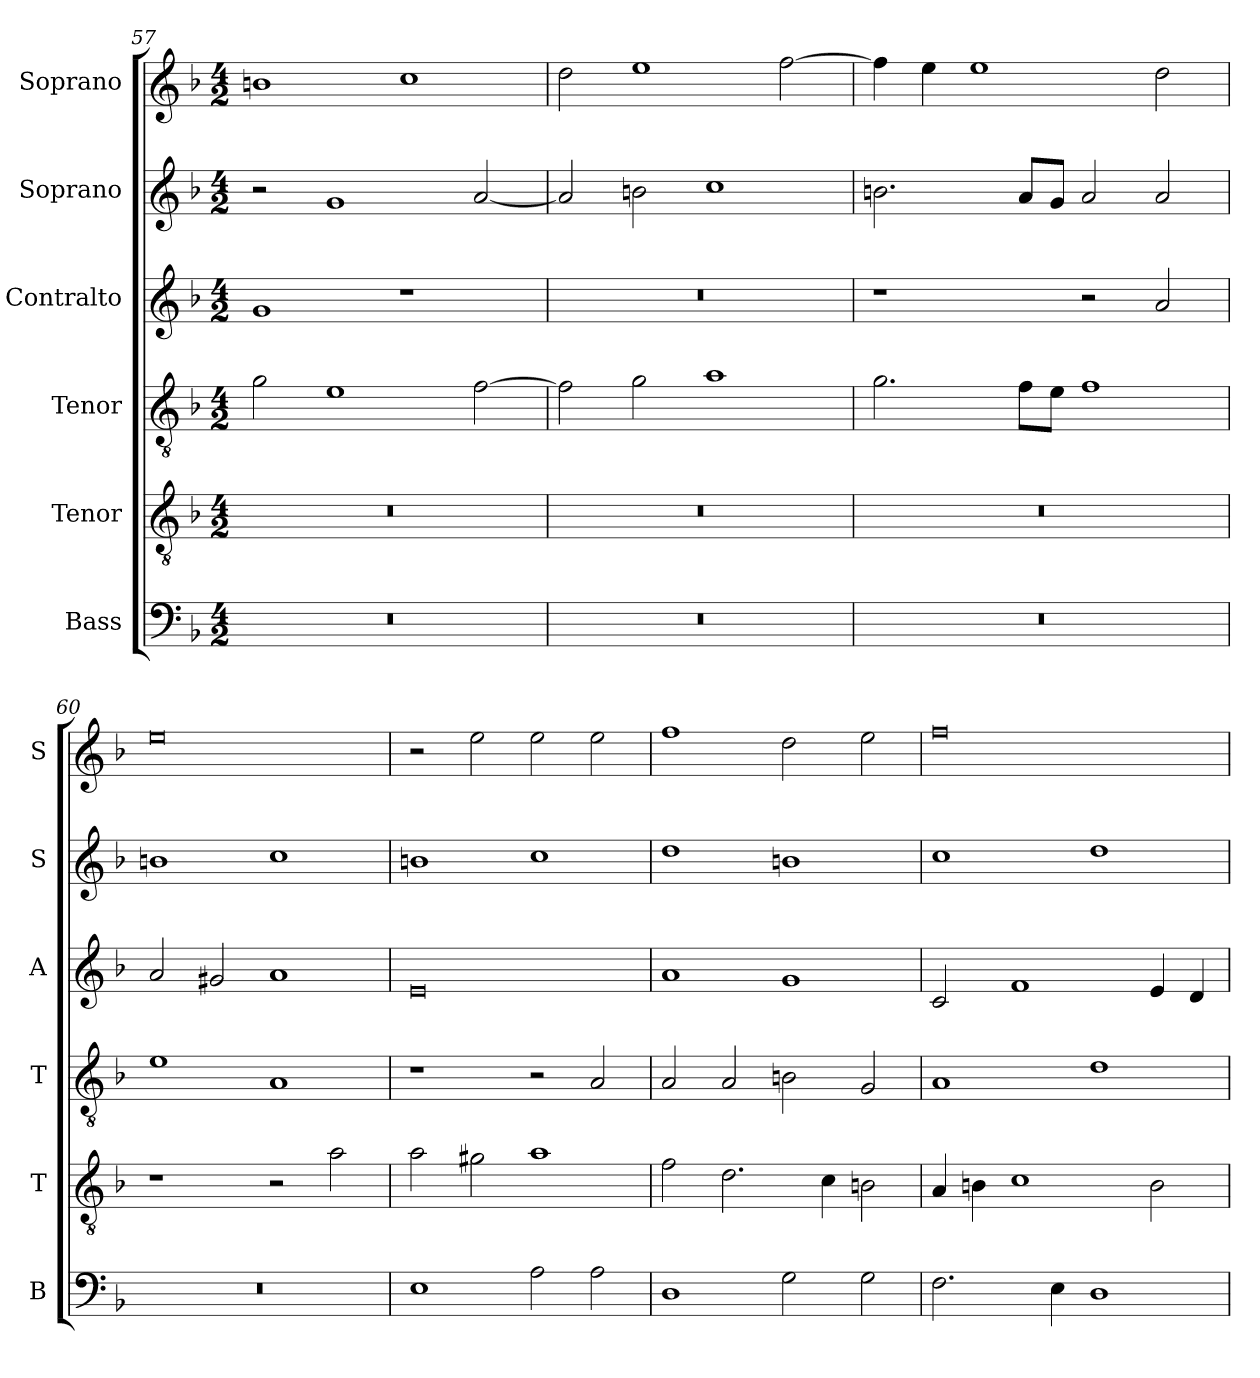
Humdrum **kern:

**kern	**kern	**kern	**kern	**kern	**kern
*part6	*part5	*part4	*part3	*part2	*part1
*staff6	*staff5	*staff4	*staff3	*staff2	*staff1
*I"Bass	*I"Tenor	*I"Tenor	*I"Contralto	*I"Soprano	*I"Soprano
*I'B	*I'T	*I'T	*I'A	*I'S	*I'S
*clefF4	*clefGv2	*clefGv2	*clefG2	*clefG2	*clefG2
*k[b-]	*k[b-]	*k[b-]	*k[b-]	*k[b-]	*k[b-]
*M4/2	*M4/2	*M4/2	*M4/2	*M4/2	*M4/2
=57	=57	=57	=57	=57	=57
0r	0r	2g	1g	2r	1bn
.	.	1e	.	1g	.
.	.	.	1r	.	1cc
.	.	[2f	.	[2a	.
=58	=58	=58	=58	=58	=58
0r	0r	2f]	0r	2a]	2dd
.	.	2g	.	2bn	1ee
.	.	1a	.	1cc	.
.	.	.	.	.	[2ff
=59	=59	=59	=59	=59	=59
0r	0r	2.g	1r	2.bn	4ff]
.	.	.	.	.	4ee
.	.	.	.	.	1ee
.	.	8f\L	.	8a/L	.
.	.	8e\J	.	8g/J	.
.	.	1f	2r	2a	.
.	.	.	2a	2a	2dd
=60	=60	=60	=60	=60	=60
0r	1r	1e	2a	1bn	0ee
.	.	.	2g#X	.	.
.	2r	1A	1a	1cc	.
.	2a	.	.	.	.
=61	=61	=61	=61	=61	=61
1E	2a	1r	0e	1bn	2r
.	2g#X	.	.	.	2ee
2A	1a	2r	.	1cc	2ee
2A	.	2A	.	.	2ee
=62	=62	=62	=62	=62	=62
1D	2f	2A	1a	1dd	1ff
.	2.d	2A	.	.	.
2G	.	2Bn	1g	1bn	2dd
.	4c	.	.	.	.
2G	2Bn	2G	.	.	2ee
=63	=63	=63	=63	=63	=63
2.F	4A	1A	2c	1cc	0ff
.	4Bn	.	.	.	.
.	1c	.	1f	.	.
4E	.	.	.	.	.
1D	.	1d	.	1dd	.
.	2B	.	4e	.	.
.	.	.	4d	.	.
=	=	=	=	=	=
*-	*-	*-	*-	*-	*-
